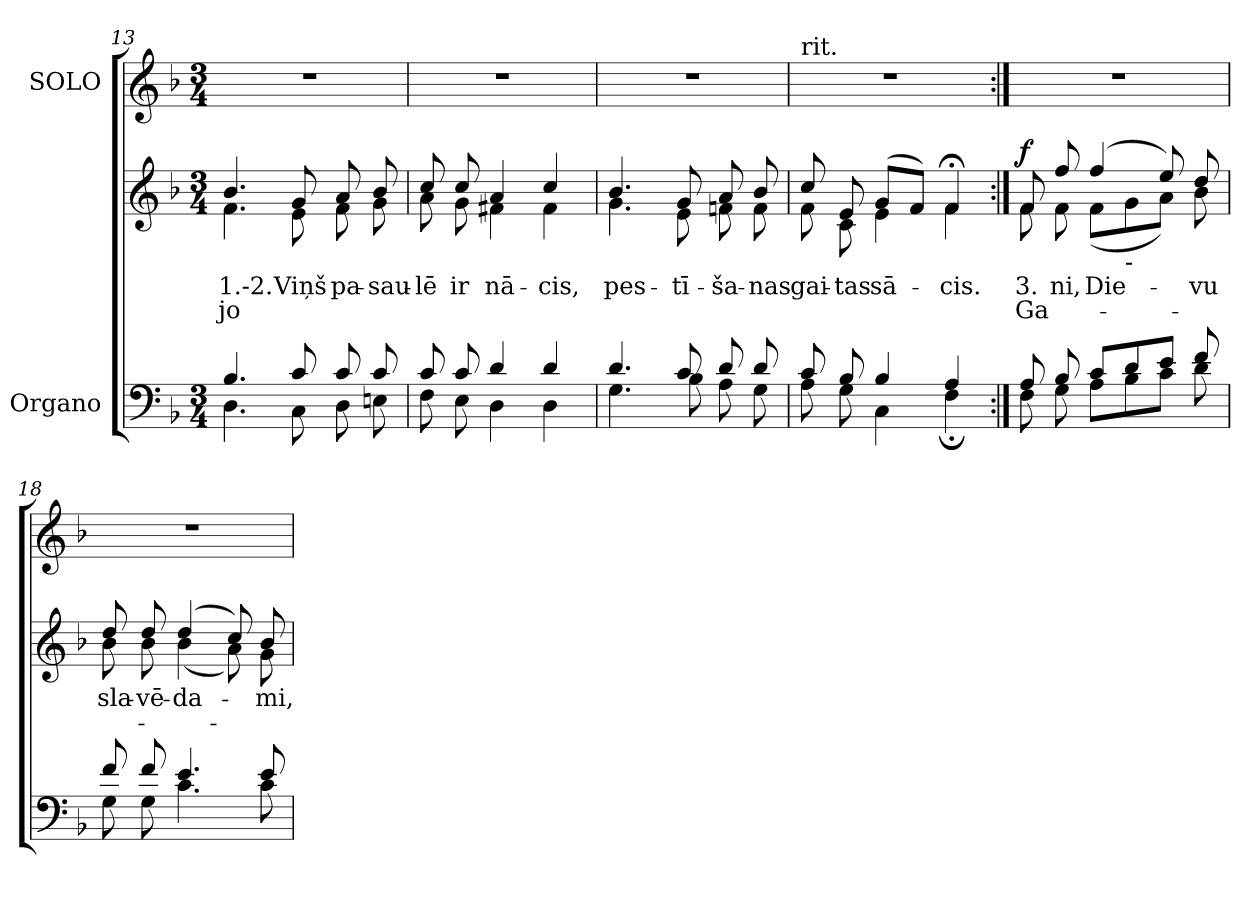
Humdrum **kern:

**kern	**kern	**text	**text	**dynam	**kern
*part2	*part2	*part2	*part2	*part2	*part1
*staff3	*staff2	*staff2	*staff2	*staff2/3	*staff1
*I"Organo	*	*	*	*	*I"SOLO
!!LO:LB:g=z
*clefF4	*clefG2	*	*	*	*clefG2
*k[b-]	*k[b-]	*	*	*	*k[b-]
*F:	*F:	*	*	*	*F:
*M3/4	*M3/4	*	*	*	*M3/4
=13	=13	=13	=13	=13	=13
*^	*	*	*	*	*
!	!	!	!LO:LY:b:color=#000000	!LO:LY:b:color=#000000	!	!LO:N:vis=1
*	*	*^	*	*	*	*
4.B-i/	4.Di\	4.b-i/	4.fi\	1.-2.	jo	.	2.r
!	!	!	!	!LO:LY:b:color=#000000	!	!	!
8ci/	8Ci\	8gi/	8ei\	Viņš	.	.	.
!	!	!	!	!LO:LY:b:color=#000000	!	!	!
8ci/	8Di\	8ai/	8fi\	pa-	.	.	.
!	!	!	!	!LO:LY:b:color=#000000	!	!	!
8ci/	8Eni\	8b-i/	8gi\	-sau-	.	.	.
=14	=14	=14	=14	=14	=14	=14	=14
!	!	!	!	!LO:LY:b:color=#000000	!	!	!LO:N:vis=1
8ci/	8Fi\	8cci/	8ai\	-lē	.	.	2.r
!	!	!	!	!LO:LY:b:color=#000000	!	!	!
8ci/	8Ei\	8cci/	8gi\	ir	.	.	.
!	!	!	!	!LO:LY:b:color=#000000	!	!	!
4di/	4Di\	4ai/	4f#Xi\	nā-	.	.	.
!	!	!	!	!LO:LY:b:color=#000000	!	!	!
4di/	4Di\	4cci/	4f#i\	-cis,	.	.	.
=15	=15	=15	=15	=15	=15	=15	=15
!	!	!	!	!LO:LY:b:color=#000000	!	!	!LO:N:vis=1
4.di/	4.Gi\	4.b-i/	4.gi\	pes-	.	.	2.r
!	!	!	!	!LO:LY:b:color=#000000	!	!	!
8ci/	8B-i\	8gi/	8ei\	-tī-	.	.	.
!	!	!	!	!LO:LY:b:color=#000000	!	!	!
8di/	8Ai\	8ai/	8fni\	-ša-	.	.	.
!	!	!	!	!LO:LY:b:color=#000000	!	!	!
8di/	8Gi\	8b-i/	8fi\	-nas	.	.	.
=16	=16	=16	=16	=16	=16	=16	=16
!	!	!	!	!	!	!	!LO:TX:t=rit.
!	!	!	!	!LO:LY:b:color=#000000	!	!	!LO:N:vis=1
8ci/	8Ai\	8cci/	8fi\	gai-	.	.	2.r
!	!	!	!	!LO:LY:b:color=#000000	!	!	!
8B-i/	8Gi\	8ei/	8ci\	-tas	.	.	.
!	!	!	!	!LO:LY:b:color=#000000	!	!	!
4B-i/	4Ci\	(8gi/L	4ei\	sā-	.	.	.
.	.	8fi/J)	.	.	.	.	.
!	!	!	!	!LO:LY:b:color=#000000	!	!	!
4Ai/	4F;i\	4f;i/	4fi\	-cis.	.	.	.
!!LO:PB:g=z
=17:|!	=17:|!	=17:|!	=17:|!	=17:|!	=17:|!	=17:|!	=17:|!
!	!	!	!	!LO:LY:b:color=#000000	!LO:LY:b:color=#000000	!	!LO:N:vis=1
8Ai/	8Fi\	8fi/	8fi\	3.	Ga-	f	2.r
!	!	!	!	!LO:LY:b:color=#000000	!	!	!
8B-i/	8Gi\	8ffi/	8fi\	-ni,	.	.	.
!	!	!	!	!LO:LY:b:color=#000000	!	!	!
8ci/L	8Ai\L	(4ffi/	(8fi\L	Die-	.	.	.
!	!	!	!LO:TX:b:t=-	!	!	!	!
8di/	8B-i\	.	8gi\	.	.	.	.
8ei/J	8ci\J	8eei/)	8ai\J)	.	.	.	.
!	!	!	!	!LO:LY:b:color=#000000	!	!	!
8fi/	8di\	8ddi/	8b-i\	-vu	.	.	.
=18	=18	=18	=18	=18	=18	=18	=18
!	!	!	!	!LO:LY:b:color=#000000	!	!	!LO:N:vis=1
8fi/	8Gi\	8ddi/	8b-i\	sla-	.	.	2.r
!	!	!	!	!LO:LY:b:color=#000000	!	!	!
8fi/	8Gi\	8ddi/	8b-i\	-vē-	.	.	.
!	!	!	!	!LO:LY:b:color=#000000	!	!	!
4.ei/	4.ci\	(4ddi/	(4b-i\	-da-	.	.	.
.	.	8cci/)	8ai\)	.	.	.	.
!	!	!	!	!LO:LY:b:color=#000000	!	!	!
8ei/	8ci\	8b-i/	8gi\	-mi,	.	.	.
*v	*v	*	*	*	*	*	*
*	*v	*v	*	*	*	*
=	=	=	=	=	=
*-	*-	*-	*-	*-	*-
